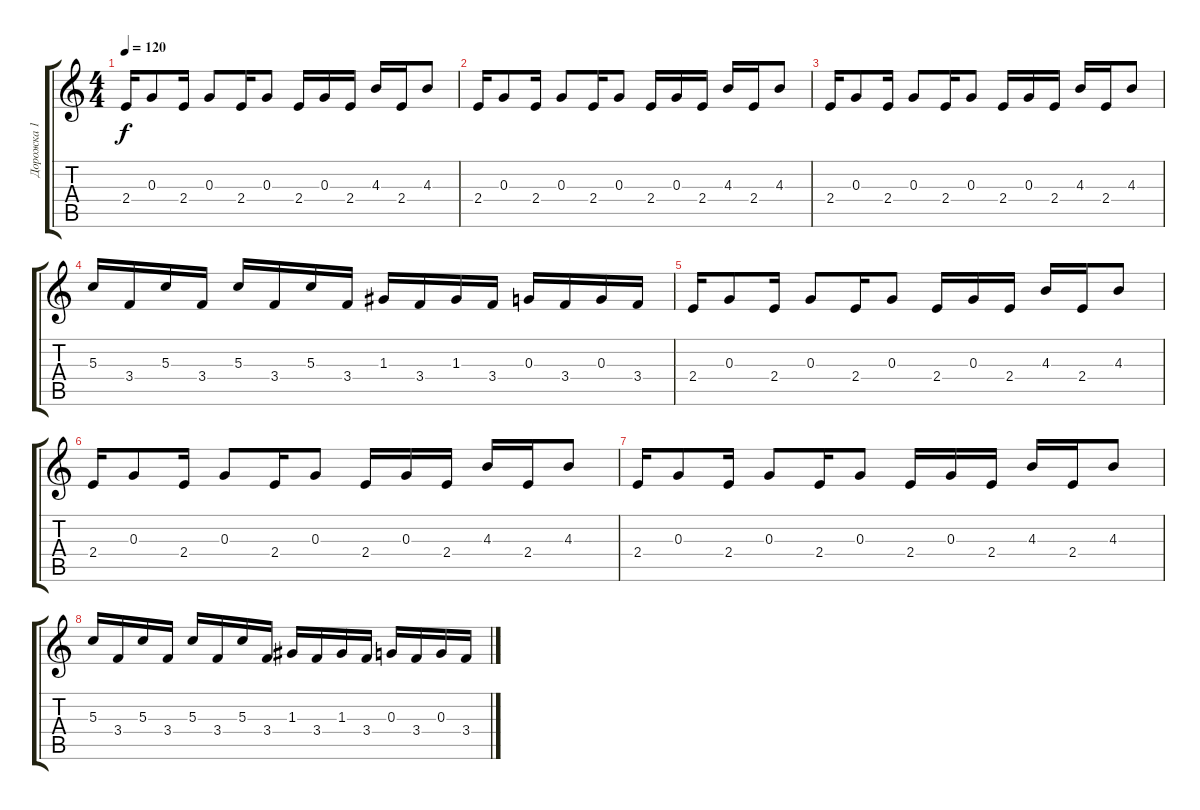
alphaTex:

\track ("Дорожка 1" "Дорожка 1") {instrument acousticguitarsteel}
\staff {score tabs}
\tuning (E4 B3 G3 D3 A2 E2) {hide}
\ts (4 4)
\tempo 120
\clef g2
\ks c
2.4.16{dy f} 0.3.8 2.4.16 0.3.8 2.4.16 0.3.8 2.4.16 0.3.16 2.4.16 4.3.16 2.4.16 4.3.8 |
2.4.16 0.3.8 2.4.16 0.3.8 2.4.16 0.3.8 2.4.16 0.3.16 2.4.16 4.3.16 2.4.16 4.3.8 |
2.4.16 0.3.8 2.4.16 0.3.8 2.4.16 0.3.8 2.4.16 0.3.16 2.4.16 4.3.16 2.4.16 4.3.8 |
5.3.16 3.4.16 5.3.16 3.4.16 5.3.16 3.4.16 5.3.16 3.4.16 1.3.16 3.4.16 1.3.16 3.4.16 0.3.16 3.4.16 0.3.16 3.4.16 |
2.4.16 0.3.8 2.4.16 0.3.8 2.4.16 0.3.8 2.4.16 0.3.16 2.4.16 4.3.16 2.4.16 4.3.8 |
2.4.16 0.3.8 2.4.16 0.3.8 2.4.16 0.3.8 2.4.16 0.3.16 2.4.16 4.3.16 2.4.16 4.3.8 |
2.4.16 0.3.8 2.4.16 0.3.8 2.4.16 0.3.8 2.4.16 0.3.16 2.4.16 4.3.16 2.4.16 4.3.8 |
5.3.16 3.4.16 5.3.16 3.4.16 5.3.16 3.4.16 5.3.16 3.4.16 1.3.16 3.4.16 1.3.16 3.4.16 0.3.16 3.4.16 0.3.16 3.4.16
